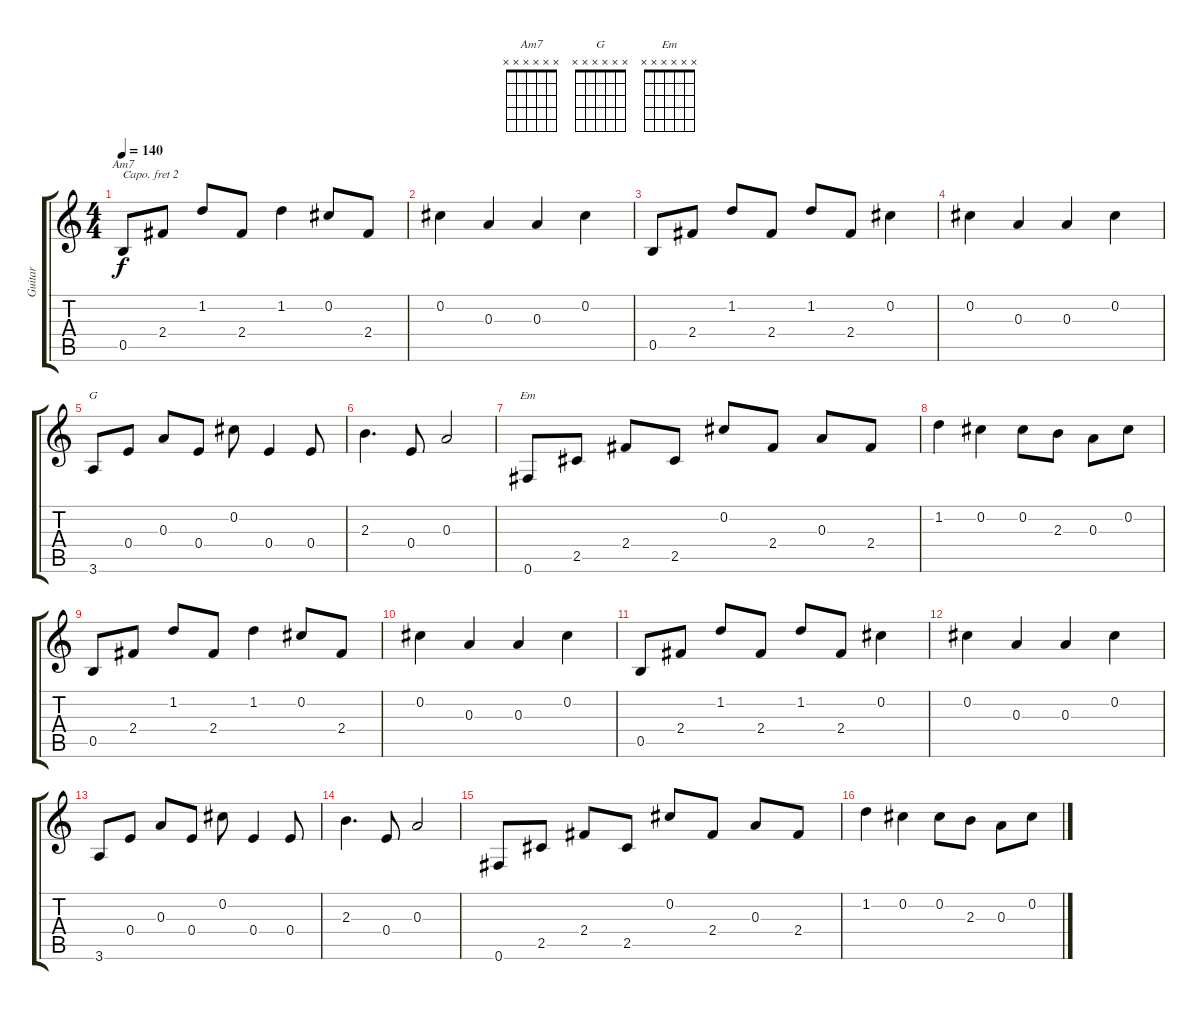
\track ("Guitar" "Guitar") {instrument acousticguitarnylon}
\staff {score tabs}
\capo 2
\tuning (E4 B3 G3 D3 A2 E2) {hide}
\chord ("Am7" x x x x x x) {firstfret 0}
\chord ("G" x x x x x x) {firstfret 0}
\chord ("Em" x x x x x x) {firstfret 0}
\ts (4 4)
\tempo 140
\clef g2
\ks c
0.5.8{ch "Am7" dy f} 2.4.8 1.2.8 2.4.8 1.2.4 0.2.8 2.4.8 |
0.2.4 0.3.4 0.3.4 0.2.4 |
0.5.8 2.4.8 1.2.8 2.4.8 1.2.8 2.4.8 0.2.4 |
0.2.4 0.3.4 0.3.4 0.2.4 |
3.6.8{ch "G"} 0.4.8 0.3.8 0.4.8 0.2.8 0.4.4 0.4.8 |
2.3.4{d} 0.4.8 0.3.2 |
0.6.8{ch "Em"} 2.5.8 2.4.8 2.5.8 0.2.8 2.4.8 0.3.8 2.4.8 |
1.2.4 0.2.4 0.2.8 2.3.8 0.3.8 0.2.8 |
0.5.8 2.4.8 1.2.8 2.4.8 1.2.4 0.2.8 2.4.8 |
0.2.4 0.3.4 0.3.4 0.2.4 |
0.5.8 2.4.8 1.2.8 2.4.8 1.2.8 2.4.8 0.2.4 |
0.2.4 0.3.4 0.3.4 0.2.4 |
3.6.8 0.4.8 0.3.8 0.4.8 0.2.8 0.4.4 0.4.8 |
2.3.4{d} 0.4.8 0.3.2 |
0.6.8 2.5.8 2.4.8 2.5.8 0.2.8 2.4.8 0.3.8 2.4.8 |
1.2.4 0.2.4 0.2.8 2.3.8 0.3.8 0.2.8
